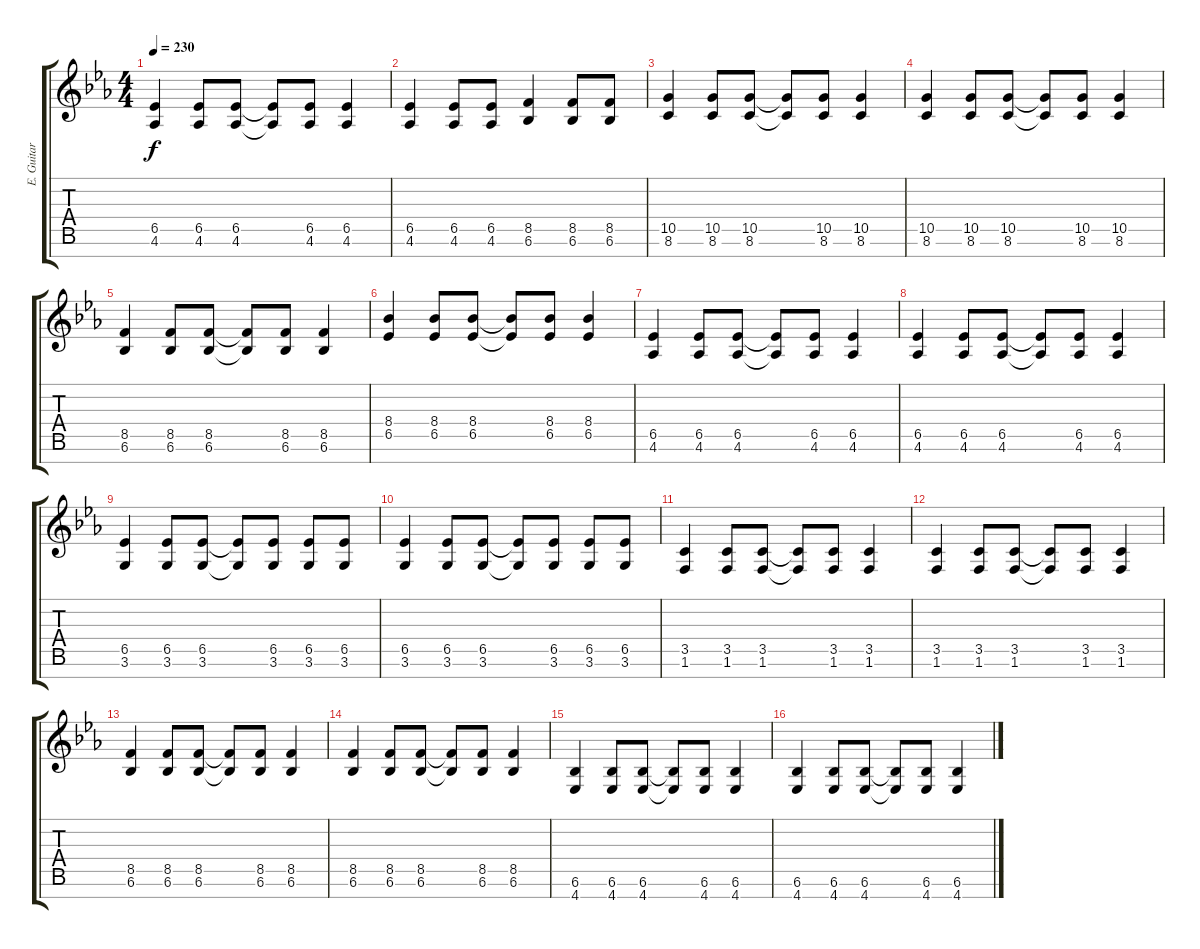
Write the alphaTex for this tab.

\track ("E. Guitar I" "E. Guitar ") {instrument overdrivenguitar}
\staff {score tabs}
\tuning (E4 B3 G3 D3 A2 E2 B1) {hide}
\ts (4 4)
\tempo 230
\clef g2
\ks eb
(6.5 4.6).4{dy f} (6.5 4.6).8 (6.5 4.6).8 (6.5{t} 4.6{t}).8 (6.5 4.6).8 (6.5 4.6).4 |
(6.5 4.6).4 (6.5 4.6).8 (6.5 4.6).8 (8.5 6.6).4 (8.5 6.6).8 (8.5 6.6).8 |
(10.5 8.6).4 (10.5 8.6).8 (10.5 8.6).8 (10.5{t} 8.6{t}).8 (10.5 8.6).8 (10.5 8.6).4 |
(10.5 8.6).4 (10.5 8.6).8 (10.5 8.6).8 (10.5{t} 8.6{t}).8 (10.5 8.6).8 (10.5 8.6).4 |
(8.5 6.6).4 (8.5 6.6).8 (8.5 6.6).8 (8.5{t} 6.6{t}).8 (8.5 6.6).8 (8.5 6.6).4 |
(8.4 6.5).4 (8.4 6.5).8 (8.4 6.5).8 (8.4{t} 6.5{t}).8 (8.4 6.5).8 (8.4 6.5).4 |
(6.5 4.6).4 (6.5 4.6).8 (6.5 4.6).8 (6.5{t} 4.6{t}).8 (6.5 4.6).8 (6.5 4.6).4 |
(6.5 4.6).4 (6.5 4.6).8 (6.5 4.6).8 (6.5{t} 4.6{t}).8 (6.5 4.6).8 (6.5 4.6).4 |
(6.5 3.6).4 (6.5 3.6).8 (6.5 3.6).8 (6.5{t} 3.6{t}).8 (6.5 3.6).8 (6.5 3.6).8 (6.5 3.6).8 |
(6.5 3.6).4 (6.5 3.6).8 (6.5 3.6).8 (6.5{t} 3.6{t}).8 (6.5 3.6).8 (6.5 3.6).8 (6.5 3.6).8 |
(3.5 1.6).4 (3.5 1.6).8 (3.5 1.6).8 (3.5{t} 1.6{t}).8 (3.5 1.6).8 (3.5 1.6).4 |
(3.5 1.6).4 (3.5 1.6).8 (3.5 1.6).8 (3.5{t} 1.6{t}).8 (3.5 1.6).8 (3.5 1.6).4 |
(8.5 6.6).4 (8.5 6.6).8 (8.5 6.6).8 (8.5{t} 6.6{t}).8 (8.5 6.6).8 (8.5 6.6).4 |
(8.5 6.6).4 (8.5 6.6).8 (8.5 6.6).8 (8.5{t} 6.6{t}).8 (8.5 6.6).8 (8.5 6.6).4 |
(6.6 4.7).4 (6.6 4.7).8 (6.6 4.7).8 (6.6{t} 4.7{t}).8 (6.6 4.7).8 (6.6 4.7).4 |
(6.6 4.7).4 (6.6 4.7).8 (6.6 4.7).8 (6.6{t} 4.7{t}).8 (6.6 4.7).8 (6.6 4.7).4
